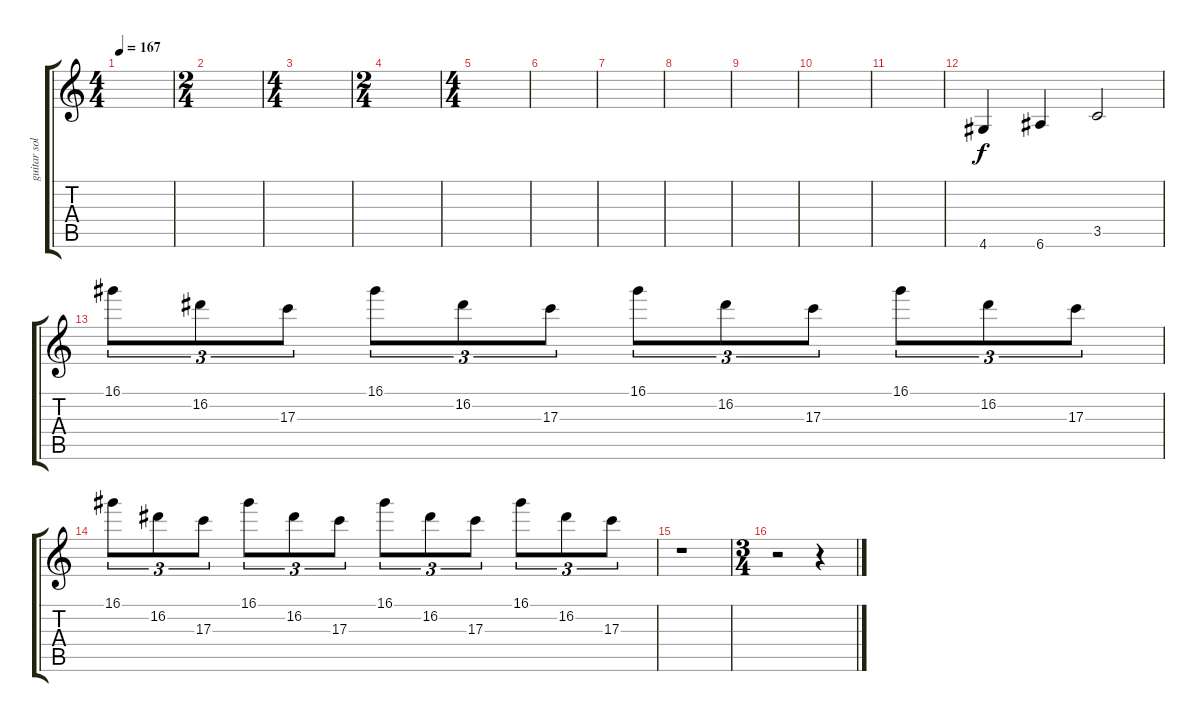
\track ("guitar solo 2" "guitar sol") {instrument overdrivenguitar}
\staff {score tabs}
\tuning (E4 B3 G3 D3 A2 E2) {hide}
\ts (4 4)
\tempo 167
\clef g2
\ks c
|
\ts (2 4)
|
\ts (4 4)
|
\ts (2 4)
|
\ts (4 4)
|
|
|
|
|
|
|
4.6.4 6.6.4 3.5.2 |
16.1.8{tu (3 2)} 16.2.8{tu (3 2)} 17.3.8{tu (3 2)} 16.1.8{tu (3 2)} 16.2.8{tu (3 2)} 17.3.8{tu (3 2)} 16.1.8{tu (3 2)} 16.2.8{tu (3 2)} 17.3.8{tu (3 2)} 16.1.8{tu (3 2)} 16.2.8{tu (3 2)} 17.3.8{tu (3 2)} |
16.1.8{tu (3 2)} 16.2.8{tu (3 2)} 17.3.8{tu (3 2)} 16.1.8{tu (3 2)} 16.2.8{tu (3 2)} 17.3.8{tu (3 2)} 16.1.8{tu (3 2)} 16.2.8{tu (3 2)} 17.3.8{tu (3 2)} 16.1.8{tu (3 2)} 16.2.8{tu (3 2)} 17.3.8{tu (3 2)} |
r.1 |
\ts (3 4)
r.2 r.4
